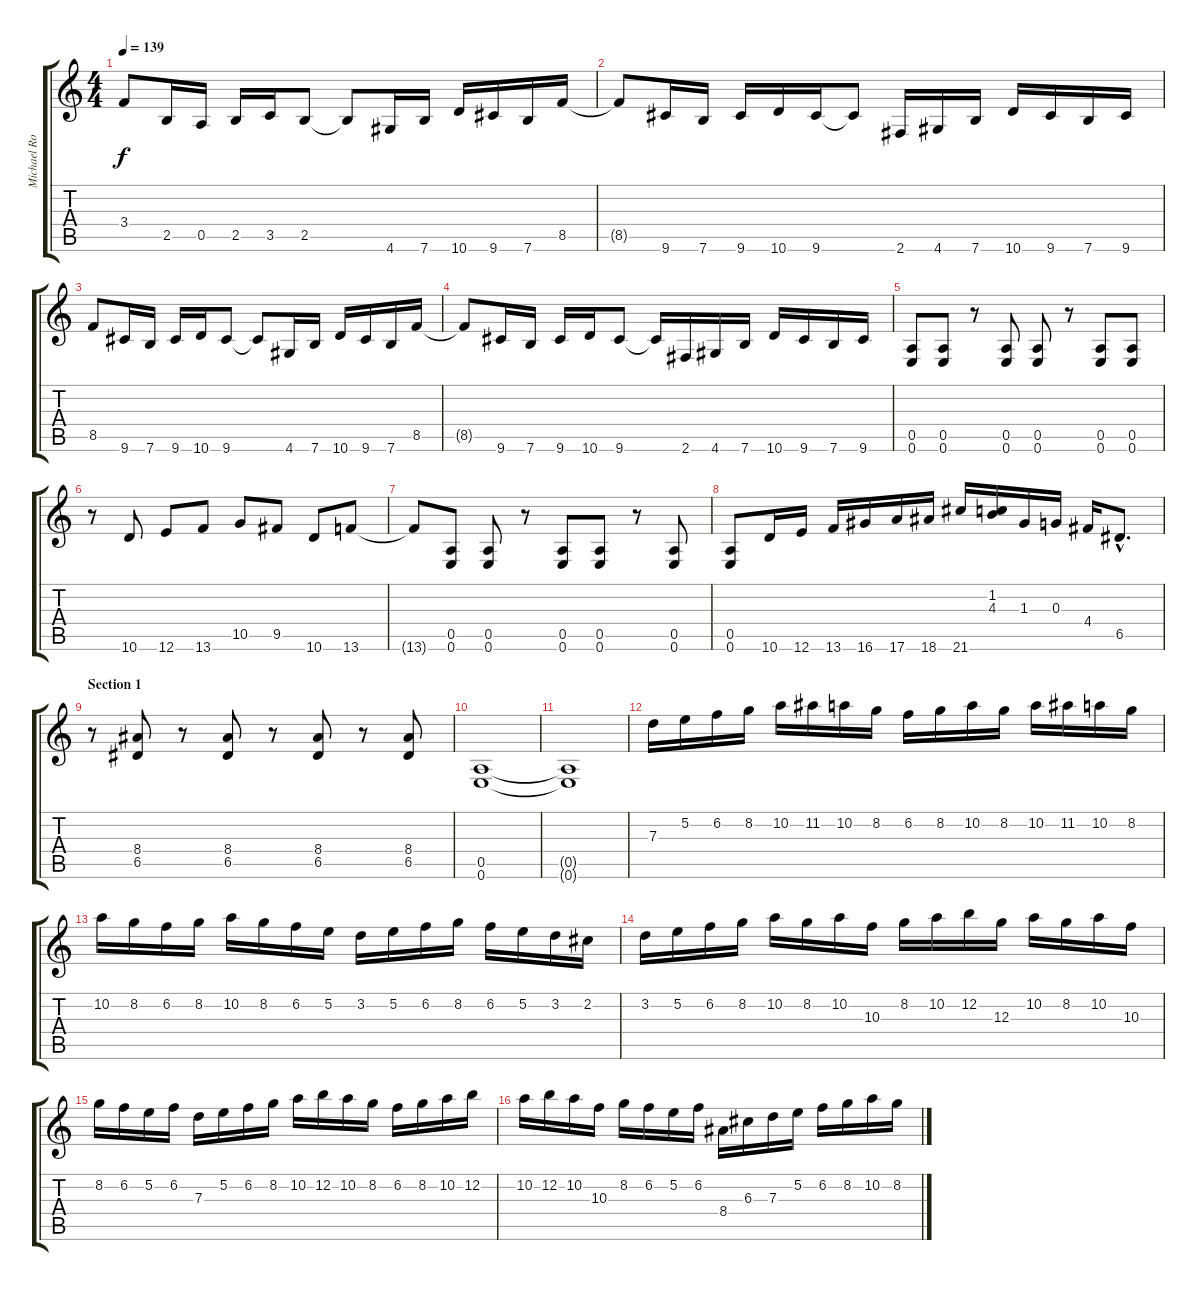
\track ("Michael Romeo" "Michael Ro") {instrument distortionguitar}
\staff {score tabs}
\tuning (E4 B3 G3 D3 A2 E2) {hide}
\ts (4 4)
\tempo 139
\clef g2
\ks c
3.4.8{dy f} 2.5.16 0.5.16 2.5.16 3.5.16 2.5.8 2.5{t}.8 4.6.16 7.6.16 10.6.16 9.6.16 7.6.16 8.5.16 |
8.5{t}.8 9.6.16 7.6.16 9.6.16 10.6.16 9.6.16 9.6{t}.8 2.6.16 4.6.16 7.6.16 10.6.16 9.6.16 7.6.16 9.6.16 |
8.5.8 9.6.16 7.6.16 9.6.16 10.6.16 9.6.8 9.6{t}.8 4.6.16 7.6.16 10.6.16 9.6.16 7.6.16 8.5.16 |
8.5{t}.8 9.6.16 7.6.16 9.6.16 10.6.16 9.6.8 9.6{t}.16 2.6.16 4.6.16 7.6.16 10.6.16 9.6.16 7.6.16 9.6.16 |
(0.5 0.6).8 (0.5 0.6).8 r.8 (0.5 0.6).8 (0.5 0.6).8 r.8 (0.5 0.6).8 (0.5 0.6).8 |
r.8 10.6.8 12.6.8 13.6.8 10.5.8 9.5.8 10.6.8 13.6.8 |
13.6{t}.8 (0.5 0.6).8 (0.5 0.6).8 r.8 (0.5 0.6).8 (0.5 0.6).8 r.8 (0.5 0.6).8 |
(0.5 0.6).8 10.6.16 12.6.16 13.6.16 16.6.16 17.6.16 18.6.16 21.6.16 (1.2 4.3).16 1.3.16 0.3.16 4.4.16 6.5{hac}.8{d} |
\section ("" "Section 1")
r.8 (8.4 6.5).8 r.8 (8.4 6.5).8 r.8 (8.4 6.5).8 r.8 (8.4 6.5).8 |
(0.5 0.6).1 |
(0.5{t} 0.6{t}).1 |
7.3.16 5.2.16 6.2.16 8.2.16 10.2.16 11.2.16 10.2.16 8.2.16 6.2.16 8.2.16 10.2.16 8.2.16 10.2.16 11.2.16 10.2.16 8.2.16 |
10.2.16 8.2.16 6.2.16 8.2.16 10.2.16 8.2.16 6.2.16 5.2.16 3.2.16 5.2.16 6.2.16 8.2.16 6.2.16 5.2.16 3.2.16 2.2.16 |
3.2.16 5.2.16 6.2.16 8.2.16 10.2.16 8.2.16 10.2.16 10.3.16 8.2.16 10.2.16 12.2.16 12.3.16 10.2.16 8.2.16 10.2.16 10.3.16 |
8.2.16 6.2.16 5.2.16 6.2.16 7.3.16 5.2.16 6.2.16 8.2.16 10.2.16 12.2.16 10.2.16 8.2.16 6.2.16 8.2.16 10.2.16 12.2.16 |
10.2.16 12.2.16 10.2.16 10.3.16 8.2.16 6.2.16 5.2.16 6.2.16 8.4.16 6.3.16 7.3.16 5.2.16 6.2.16 8.2.16 10.2.16 8.2.16
